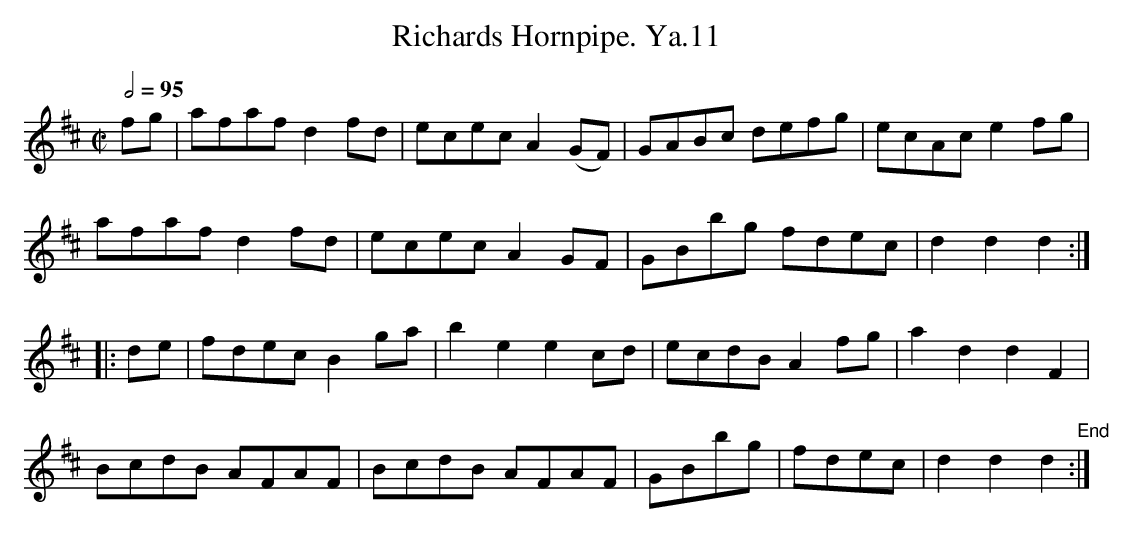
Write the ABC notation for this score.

X:1
T:Richards Hornpipe. Ya.11
L:1/8
M:C|
Q:1/2=95
K:D
fg|afaf d2fd|ececA2 (GF)|GABc defg|ecAc e2fg|
afaf d2fd|ececA2GF|GBbg fdec|d2d2d2:|
|:de|fdecB2ga|b2e2e2cd|ecdB A2fg|a2d2d2F2|
BcdB AFAF|BcdB AFAF|GBbg|fdec|d2d2d2"End":|
